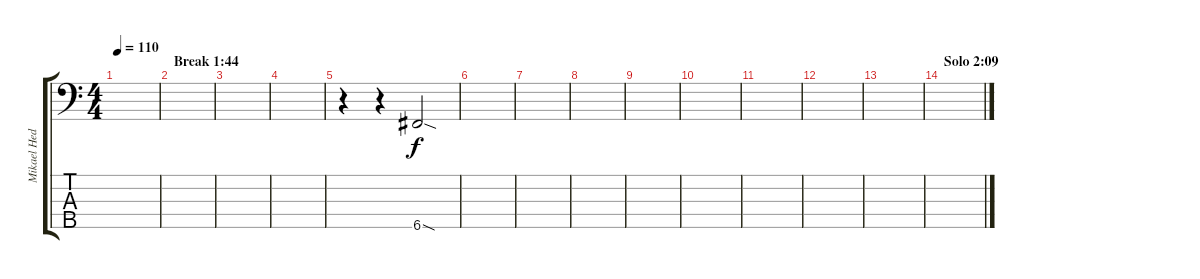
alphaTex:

\track ("Mikael Hedlund" "Mikael Hed") {instrument electricbassfinger}
\staff {score tabs}
\tuning (Ab2 Eb2 Bb1 F1 C1) {hide}
\ts (4 4)
\tempo 110
\clef f4
\ks c
|
\section ("" "Break 1:44")
|
|
|
r.4 r.4 6.5{sod}.2 |
|
|
|
|
|
|
|
|
\section ("" "Solo 2:09")
